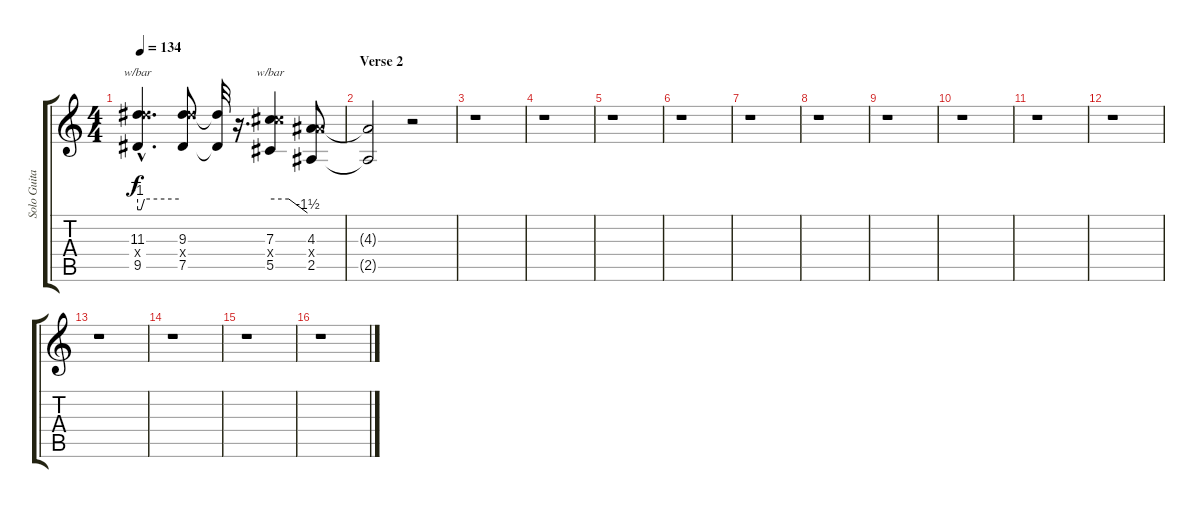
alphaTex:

\track ("Solo Guitar" "Solo Guita") {instrument distortionguitar}
\staff {score tabs}
\tuning (Eb4 Bb3 Gb3 Db3 Ab2 Eb2) {hide}
\ts (4 4)
\tempo 134
\clef g2
\ks c
(11.3{hac} 16.4{hac x} 9.5{hac}).4{d tbe (custom default 0 -4 5 -4 10 0 60 0) dy f} (9.3 14.4{x} 7.5).8 (9.3{t} 7.5{t}).32 r.16{d} (7.3 12.4{x} 5.5).4{tbe (custom default 0 0 30 0 60 -6)} (4.3 9.4{x} 2.5).8 |
\section ("" "Verse 2")
(4.3{t} 2.5{t}).2 r.2 |
r.1 |
r.1 |
r.1 |
r.1 |
r.1 |
r.1 |
r.1 |
r.1 |
r.1 |
r.1 |
r.1 |
r.1 |
r.1 |
r.1
